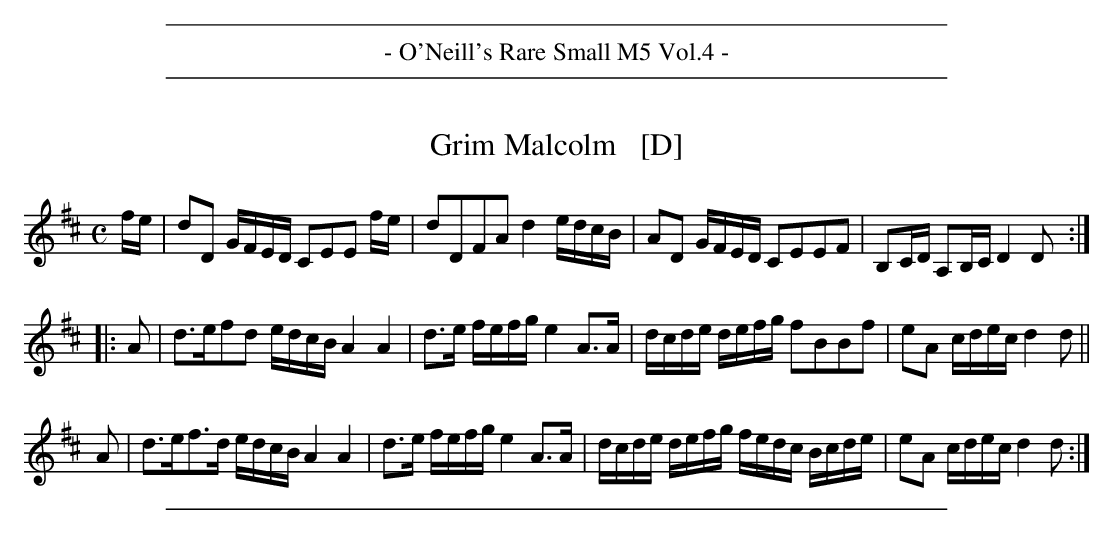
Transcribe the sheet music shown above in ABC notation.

X:1
T: Grim Malcolm   [D]
M: C
L: 1/16
K: D
fe |\
d2D2 GFED C2E2E2 fe | d2D2F2A2 d4 edcB |\
A2D2 GFED C2E2E2F2 | B,2CD A,2B,C D4 D2 ::
A2 |\
d3ef2d2 edcB A4 A4 | d3e fefg e4 A3A |\
dcde defg f2B2B2f2 | e2A2 cdec d4 d2 ||
A2 |\
d3ef3d edcB A4 A4 | d3e fefg e4 A3A |\
dcde defg fedc Bcde | e2A2 cdec d4 d2 :|
